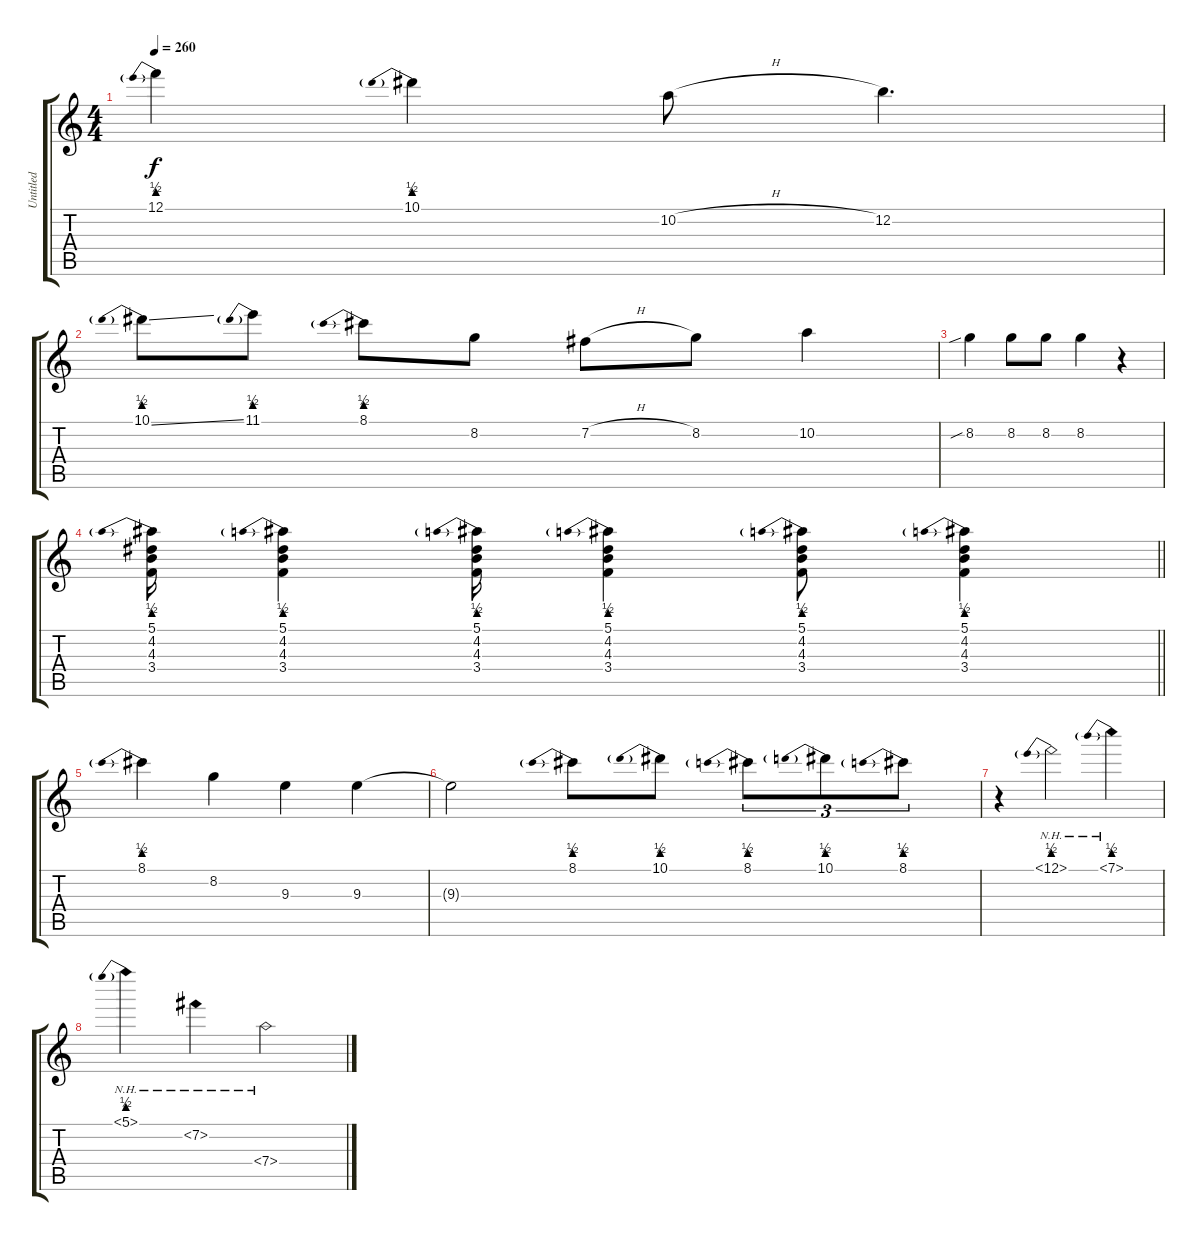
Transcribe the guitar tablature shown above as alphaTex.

\track ("Untitled" "Untitled") {instrument acousticguitarsteel}
\staff {score tabs}
\tuning (E4 B3 G3 D3 A2 E2) {hide}
\ts (4 4)
\tempo 260
\clef g2
\ks c
12.1{be (prebend 0 2 60 2)}.4{dy f} 10.1{be (prebend 0 2 60 2)}.4 10.2{h}.8 12.2.4{d} |
10.1{be (prebend 0 2 60 2) ss}.8 11.1{be (prebend 0 2 60 2)}.8 8.1{be (prebend 0 2 60 2)}.8 8.2.8 7.2{h}.8 8.2.8 10.2.4 |
8.2{sib}.4 8.2.8 8.2.8 8.2.4 r.4 |
\barLineRight lightlight
(5.1{be (prebend 0 2 60 2)} 4.2 4.3 3.4).16 (5.1{be (prebend 0 2 60 2)} 4.2 4.3 3.4).4 (5.1{be (prebend 0 2 60 2)} 4.2 4.3 3.4).16 (5.1{be (prebend 0 2 60 2)} 4.2 4.3 3.4).4 (5.1{be (prebend 0 2 60 2)} 4.2 4.3 3.4).8 (5.1{be (prebend 0 2 60 2)} 4.2 4.3 3.4).4 |
8.1{be (prebend 0 2 60 2)}.4 8.2.4 9.3.4 9.3.4 |
9.3{t}.2 8.1{be (prebend 0 2 60 2)}.8 10.1{be (prebend 0 2 60 2)}.8 8.1{be (prebend 0 2 60 2)}.8{tu (3 2)} 10.1{be (prebend 0 2 60 2)}.8{tu (3 2)} 8.1{be (prebend 0 2 60 2)}.8{tu (3 2)} |
r.4 12.1{be (prebend 0 2 60 2) nh}.2 7.1{be (prebend 0 2 60 2) nh}.4 |
5.1{be (prebend 0 2 60 2) nh}.4 7.2{nh}.4 7.4{nh}.2
